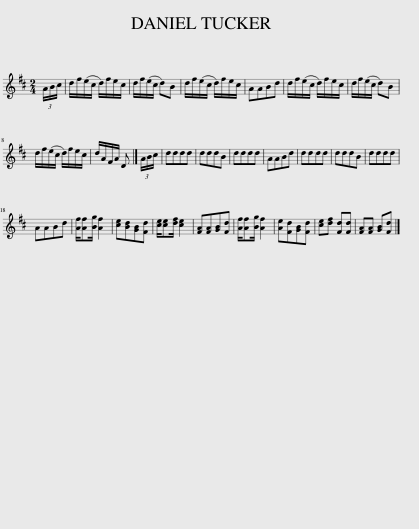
X:1
L:1/8
M:2/4
I:linebreak $
K:D
V:1 treble
V:1
 (3A/B/c/ | d/f/(e/c/ d/)f/e/c/ | d/f/(e/c/ d)B | d/f/(e/c/ d/)f/e/c/ | AABd | %5
 d/f/(e/c/ d/)f/e/c/ | d/f/(e/c/ d)B |$ d/f/(e/c/ d/)f/e/c/ | d/A/F/A/ D |] (3A/B/c/ | %10
 dddd | dddB | dddd | AABd | dddd | %15
 dddB | dddd |$ AABd | [Af]/[Af][Bg]/ [Af]2 | [ce][Bd][GB][Fd] | %20
 [ce]/[ce][df]/ [ce]2 | [FA][FA][GB][Fd] | [Af]/[Af][Bg]/ [Af]2 | [Ae][Fd][GB][Fd] | [ce][df] [Fd][Fd] | %25
 [FA][FA] [GB][Fd] |] %26
